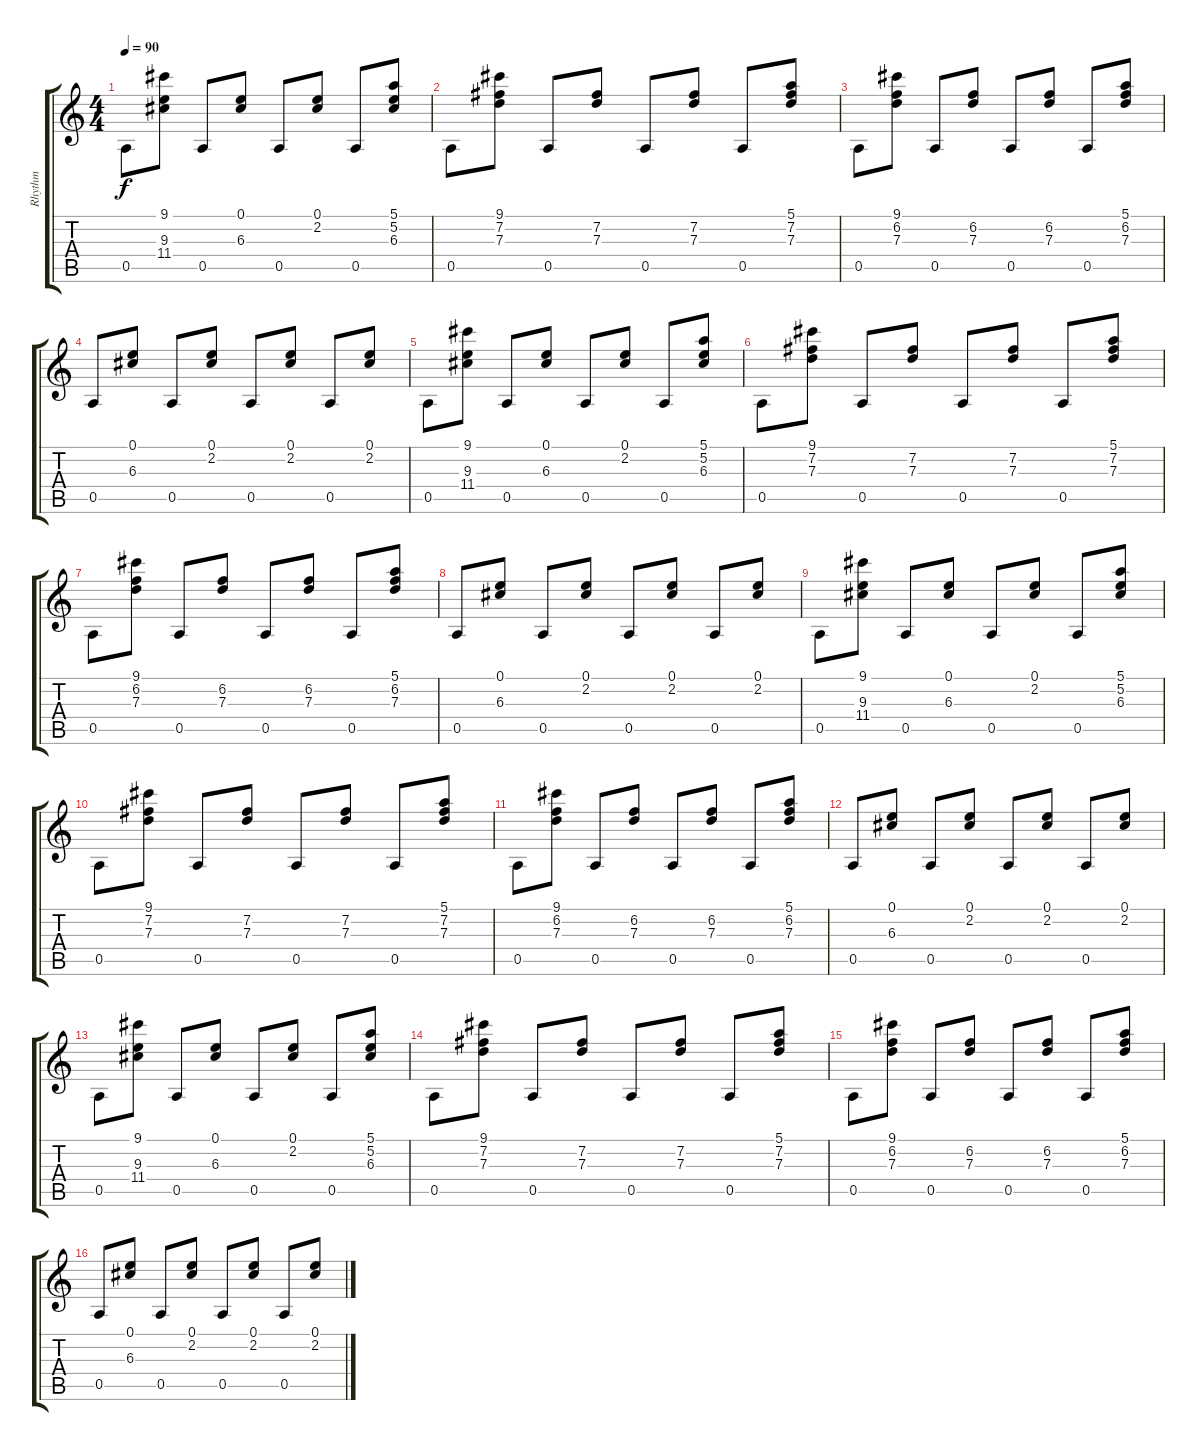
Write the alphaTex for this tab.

\track ("Rhythm" "Rhythm") {instrument acousticguitarsteel}
\staff {score tabs}
\tuning (E4 B3 G3 D3 A2 E2) {hide}
\ts (4 4)
\tempo 90
\clef g2
\ks c
0.5.8{dy f} (9.1 9.3 11.4).8 0.5.8 (0.1 6.3).8 0.5.8 (0.1 2.2).8 0.5.8 (5.1 5.2 6.3).8 |
0.5.8 (9.1 7.2 7.3).8 0.5.8 (7.2 7.3).8 0.5.8 (7.2 7.3).8 0.5.8 (5.1 7.2 7.3).8 |
0.5.8 (9.1 6.2 7.3).8 0.5.8 (6.2 7.3).8 0.5.8 (6.2 7.3).8 0.5.8 (5.1 6.2 7.3).8 |
0.5.8 (0.1 6.3).8 0.5.8 (0.1 2.2).8 0.5.8 (0.1 2.2).8 0.5.8 (0.1 2.2).8 |
0.5.8 (9.1 9.3 11.4).8 0.5.8 (0.1 6.3).8 0.5.8 (0.1 2.2).8 0.5.8 (5.1 5.2 6.3).8 |
0.5.8 (9.1 7.2 7.3).8 0.5.8 (7.2 7.3).8 0.5.8 (7.2 7.3).8 0.5.8 (5.1 7.2 7.3).8 |
0.5.8 (9.1 6.2 7.3).8 0.5.8 (6.2 7.3).8 0.5.8 (6.2 7.3).8 0.5.8 (5.1 6.2 7.3).8 |
0.5.8 (0.1 6.3).8 0.5.8 (0.1 2.2).8 0.5.8 (0.1 2.2).8 0.5.8 (0.1 2.2).8 |
0.5.8 (9.1 9.3 11.4).8 0.5.8 (0.1 6.3).8 0.5.8 (0.1 2.2).8 0.5.8 (5.1 5.2 6.3).8 |
0.5.8 (9.1 7.2 7.3).8 0.5.8 (7.2 7.3).8 0.5.8 (7.2 7.3).8 0.5.8 (5.1 7.2 7.3).8 |
0.5.8 (9.1 6.2 7.3).8 0.5.8 (6.2 7.3).8 0.5.8 (6.2 7.3).8 0.5.8 (5.1 6.2 7.3).8 |
0.5.8 (0.1 6.3).8 0.5.8 (0.1 2.2).8 0.5.8 (0.1 2.2).8 0.5.8 (0.1 2.2).8 |
0.5.8 (9.1 9.3 11.4).8 0.5.8 (0.1 6.3).8 0.5.8 (0.1 2.2).8 0.5.8 (5.1 5.2 6.3).8 |
0.5.8 (9.1 7.2 7.3).8 0.5.8 (7.2 7.3).8 0.5.8 (7.2 7.3).8 0.5.8 (5.1 7.2 7.3).8 |
0.5.8 (9.1 6.2 7.3).8 0.5.8 (6.2 7.3).8 0.5.8 (6.2 7.3).8 0.5.8 (5.1 6.2 7.3).8 |
0.5.8 (0.1 6.3).8 0.5.8 (0.1 2.2).8 0.5.8 (0.1 2.2).8 0.5.8 (0.1 2.2).8
